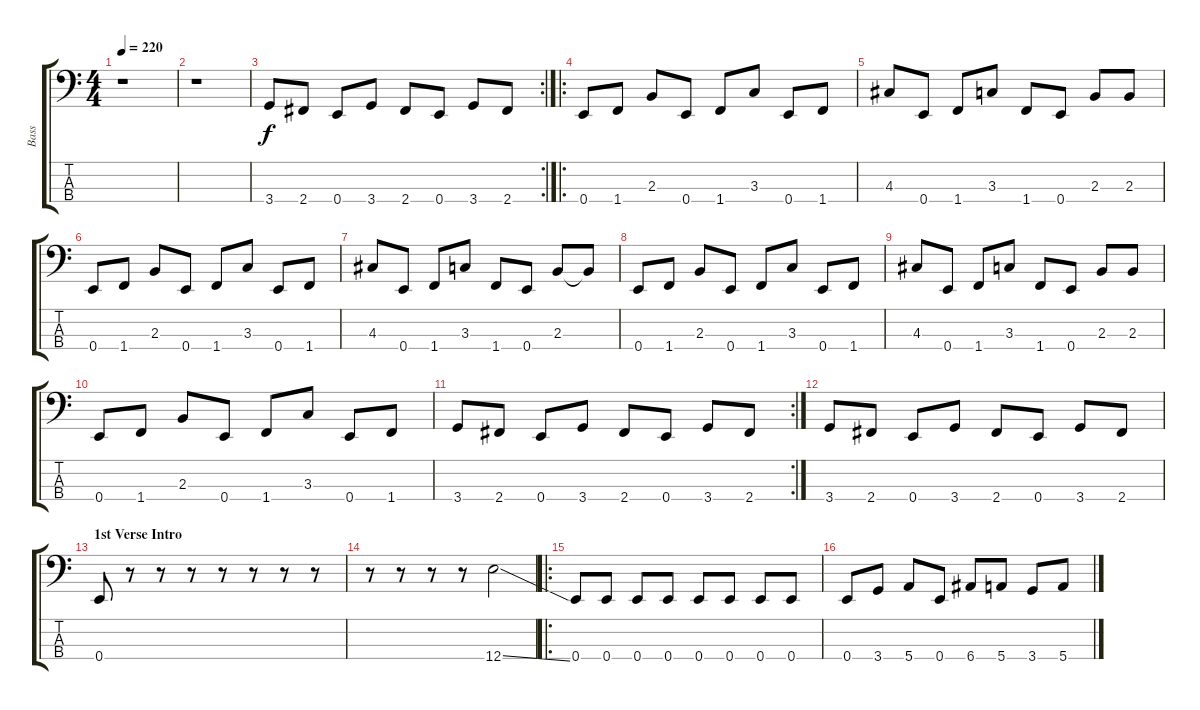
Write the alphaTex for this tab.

\track ("Bass" "Bass") {instrument acousticguitarnylon}
\staff {score tabs}
\tuning (G2 D2 A1 E1) {hide}
\ts (4 4)
\tempo 220
\clef f4
\ks c
r.1{dy f} |
r.1 |
\rc 2
3.4.8 2.4.8 0.4.8 3.4.8 2.4.8 0.4.8 3.4.8 2.4.8 |
\ro
0.4.8 1.4.8 2.3.8 0.4.8 1.4.8 3.3.8 0.4.8 1.4.8 |
4.3.8 0.4.8 1.4.8 3.3.8 1.4.8 0.4.8 2.3.8 2.3.8 |
0.4.8 1.4.8 2.3.8 0.4.8 1.4.8 3.3.8 0.4.8 1.4.8 |
4.3.8 0.4.8 1.4.8 3.3.8 1.4.8 0.4.8 2.3.8 2.3{t}.8 |
0.4.8 1.4.8 2.3.8 0.4.8 1.4.8 3.3.8 0.4.8 1.4.8 |
4.3.8 0.4.8 1.4.8 3.3.8 1.4.8 0.4.8 2.3.8 2.3.8 |
0.4.8 1.4.8 2.3.8 0.4.8 1.4.8 3.3.8 0.4.8 1.4.8 |
\rc 2
3.4.8 2.4.8 0.4.8 3.4.8 2.4.8 0.4.8 3.4.8 2.4.8 |
3.4.8 2.4.8 0.4.8 3.4.8 2.4.8 0.4.8 3.4.8 2.4.8 |
\section ("" "1st Verse Intro")
0.4.8 r.8 r.8 r.8 r.8 r.8 r.8 r.8 |
r.8 r.8 r.8 r.8 12.4{ss}.2 |
\ro
0.4.8 0.4.8 0.4.8 0.4.8 0.4.8 0.4.8 0.4.8 0.4.8 |
0.4.8 3.4.8 5.4.8 0.4.8 6.4.8 5.4.8 3.4.8 5.4.8
